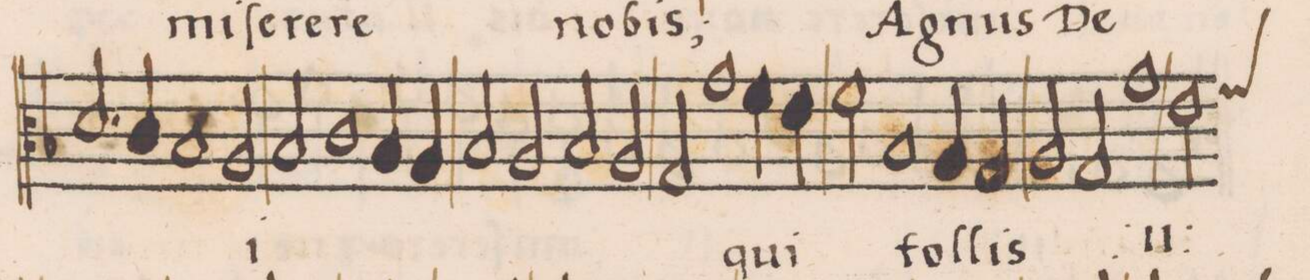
**kern	**text
*I"CANTVS	*
*clefC3	*
*k[b-]	*
*met(C|)	*
*M2/1	*
2.d/	.
4c/	.
1B-/	.
=48-	=48-
2A/	-i
2B-/	.
1c\	.
=49-	=49-
4B-/	.
4A/	.
2B-/	.
2A/	.
=50-	=50-
2B-/	.
2A/	.
2G/	.
1g\	qui
=51-	=51-
4f\	.
4e\	.
2f\	.
1B-/	tol-
=52-	=52-
4A/	.
4G/	-lis
2A/	.
2G/	.
=53-	=53-
*	*ij
1g\	qui
*custos:f	*
2e\	tol-
*-	*-
